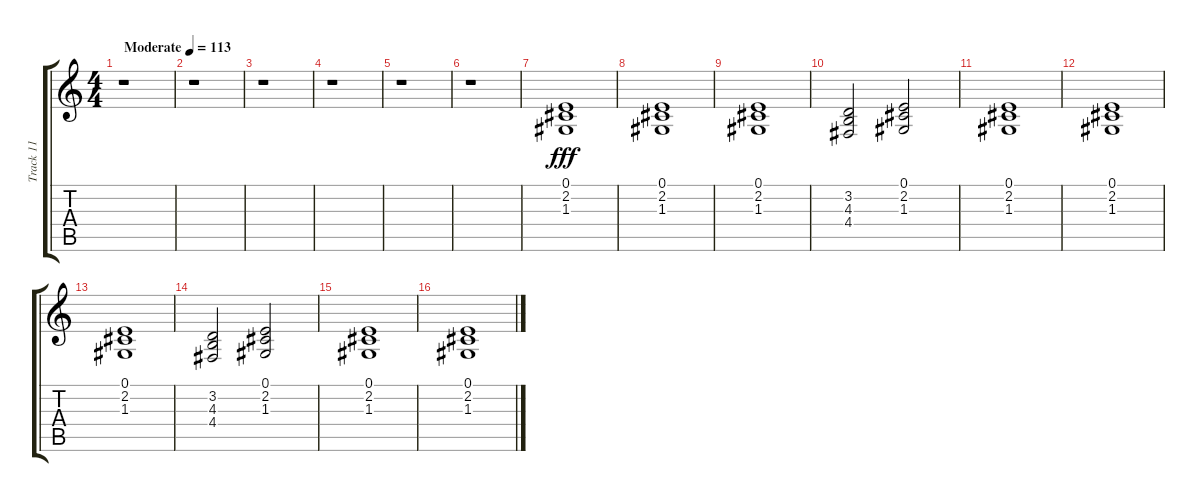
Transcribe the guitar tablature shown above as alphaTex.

\track ("Track 11" "Track 11") {instrument synthstrings1}
\staff {score tabs}
\tuning (E4 B3 G3 D3 A2 E2) {hide}
\ts (4 4)
\tempo (113 "Moderate")
\clef g2
\ks c
r.1{dy fff instrument synthstrings1} |
r.1 |
r.1 |
r.1 |
r.1 |
r.1 |
(0.1 2.2 1.3).1 |
(0.1 2.2 1.3).1 |
(0.1 2.2 1.3).1 |
(3.2 4.3 4.4).2 (0.1 2.2 1.3).2 |
(0.1 2.2 1.3).1 |
(0.1 2.2 1.3).1 |
(0.1 2.2 1.3).1 |
(3.2 4.3 4.4).2 (0.1 2.2 1.3).2 |
(0.1 2.2 1.3).1 |
(0.1 2.2 1.3).1
